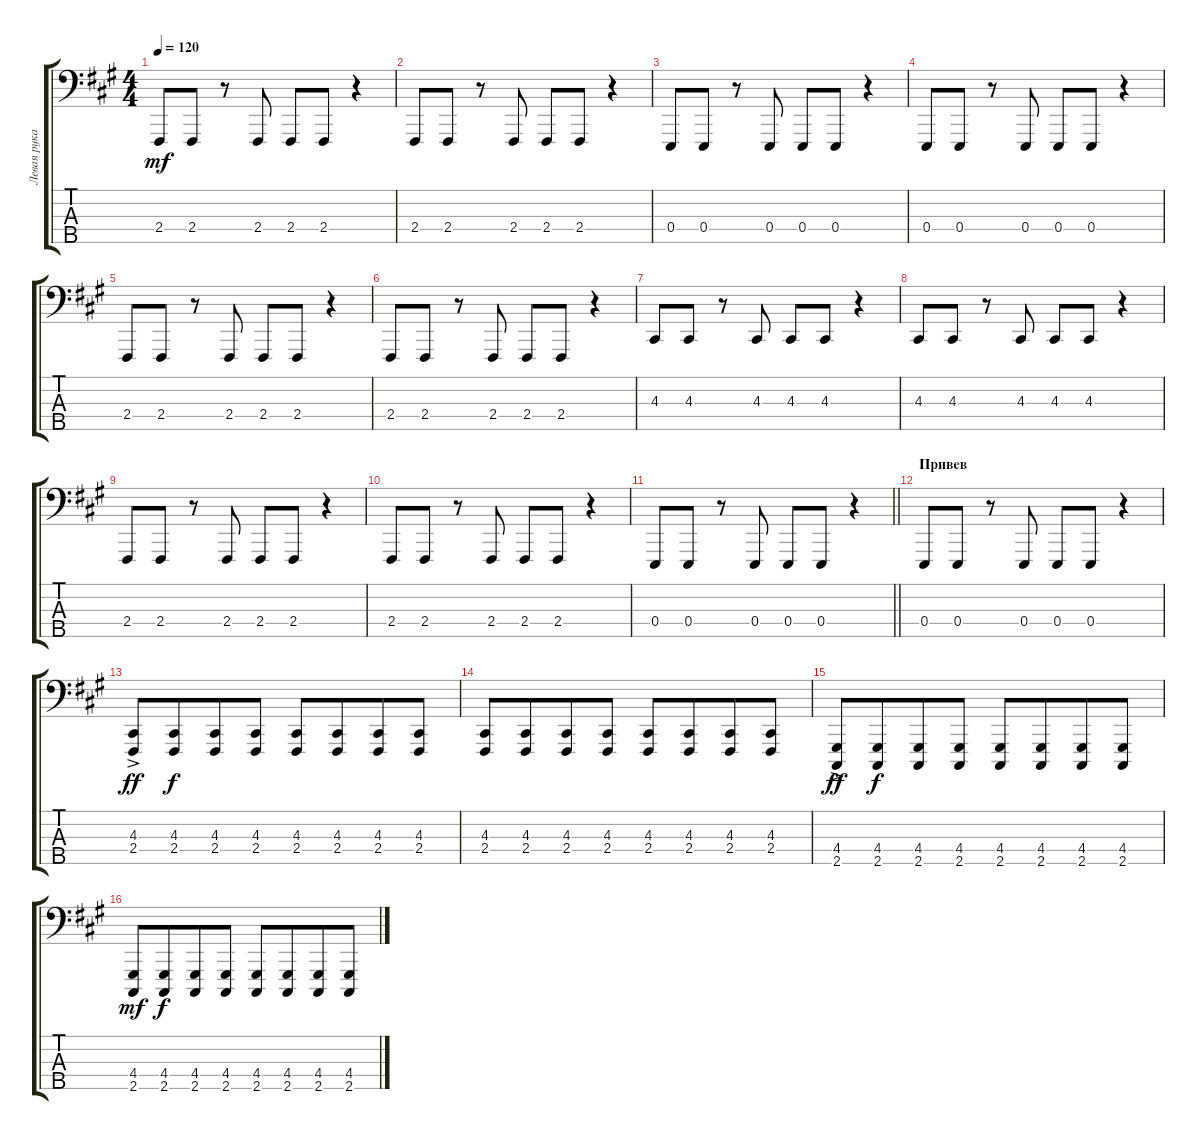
\track ("Левая рука" "Левая рука") {instrument brightacousticpiano}
\staff {score tabs}
\tuning (G2 D2 A1 E1 B0) {hide}
\ts (4 4)
\tempo 120
\clef f4
\ks a
2.4.8{dy mf} 2.4.8 r.8 2.4.8 2.4.8 2.4.8 r.4 |
2.4.8 2.4.8 r.8 2.4.8 2.4.8 2.4.8 r.4 |
0.4.8 0.4.8 r.8 0.4.8 0.4.8 0.4.8 r.4 |
0.4.8 0.4.8 r.8 0.4.8 0.4.8 0.4.8 r.4 |
2.4.8 2.4.8 r.8 2.4.8 2.4.8 2.4.8 r.4 |
2.4.8 2.4.8 r.8 2.4.8 2.4.8 2.4.8 r.4 |
4.3.8 4.3.8 r.8 4.3.8 4.3.8 4.3.8 r.4 |
4.3.8 4.3.8 r.8 4.3.8 4.3.8 4.3.8 r.4 |
2.4.8 2.4.8 r.8 2.4.8 2.4.8 2.4.8 r.4 |
2.4.8 2.4.8 r.8 2.4.8 2.4.8 2.4.8 r.4 |
\barLineRight lightlight
0.4.8 0.4.8 r.8 0.4.8 0.4.8 0.4.8 r.4 |
\section ("" "Привев")
0.4.8 0.4.8 r.8 0.4.8 0.4.8 0.4.8 r.4 |
(4.3{ac} 2.4{ac}).8{dy ff} (4.3 2.4).8{dy f beam merge} (4.3 2.4).8 (4.3 2.4).8 (4.3 2.4).8 (4.3 2.4).8{beam merge} (4.3 2.4).8 (4.3 2.4).8 |
(4.3 2.4).8 (4.3 2.4).8{beam merge} (4.3 2.4).8 (4.3 2.4).8 (4.3 2.4).8 (4.3 2.4).8{beam merge} (4.3 2.4).8 (4.3 2.4).8 |
(4.4{ac} 2.5{ac}).8{dy ff} (4.4 2.5).8{dy f beam merge} (4.4 2.5).8 (4.4 2.5).8 (4.4 2.5).8 (4.4 2.5).8{beam merge} (4.4 2.5).8 (4.4 2.5).8 |
(4.4 2.5).8{dy mf} (4.4 2.5).8{dy f beam merge} (4.4 2.5).8 (4.4 2.5).8 (4.4 2.5).8 (4.4 2.5).8{beam merge} (4.4 2.5).8 (4.4 2.5).8
